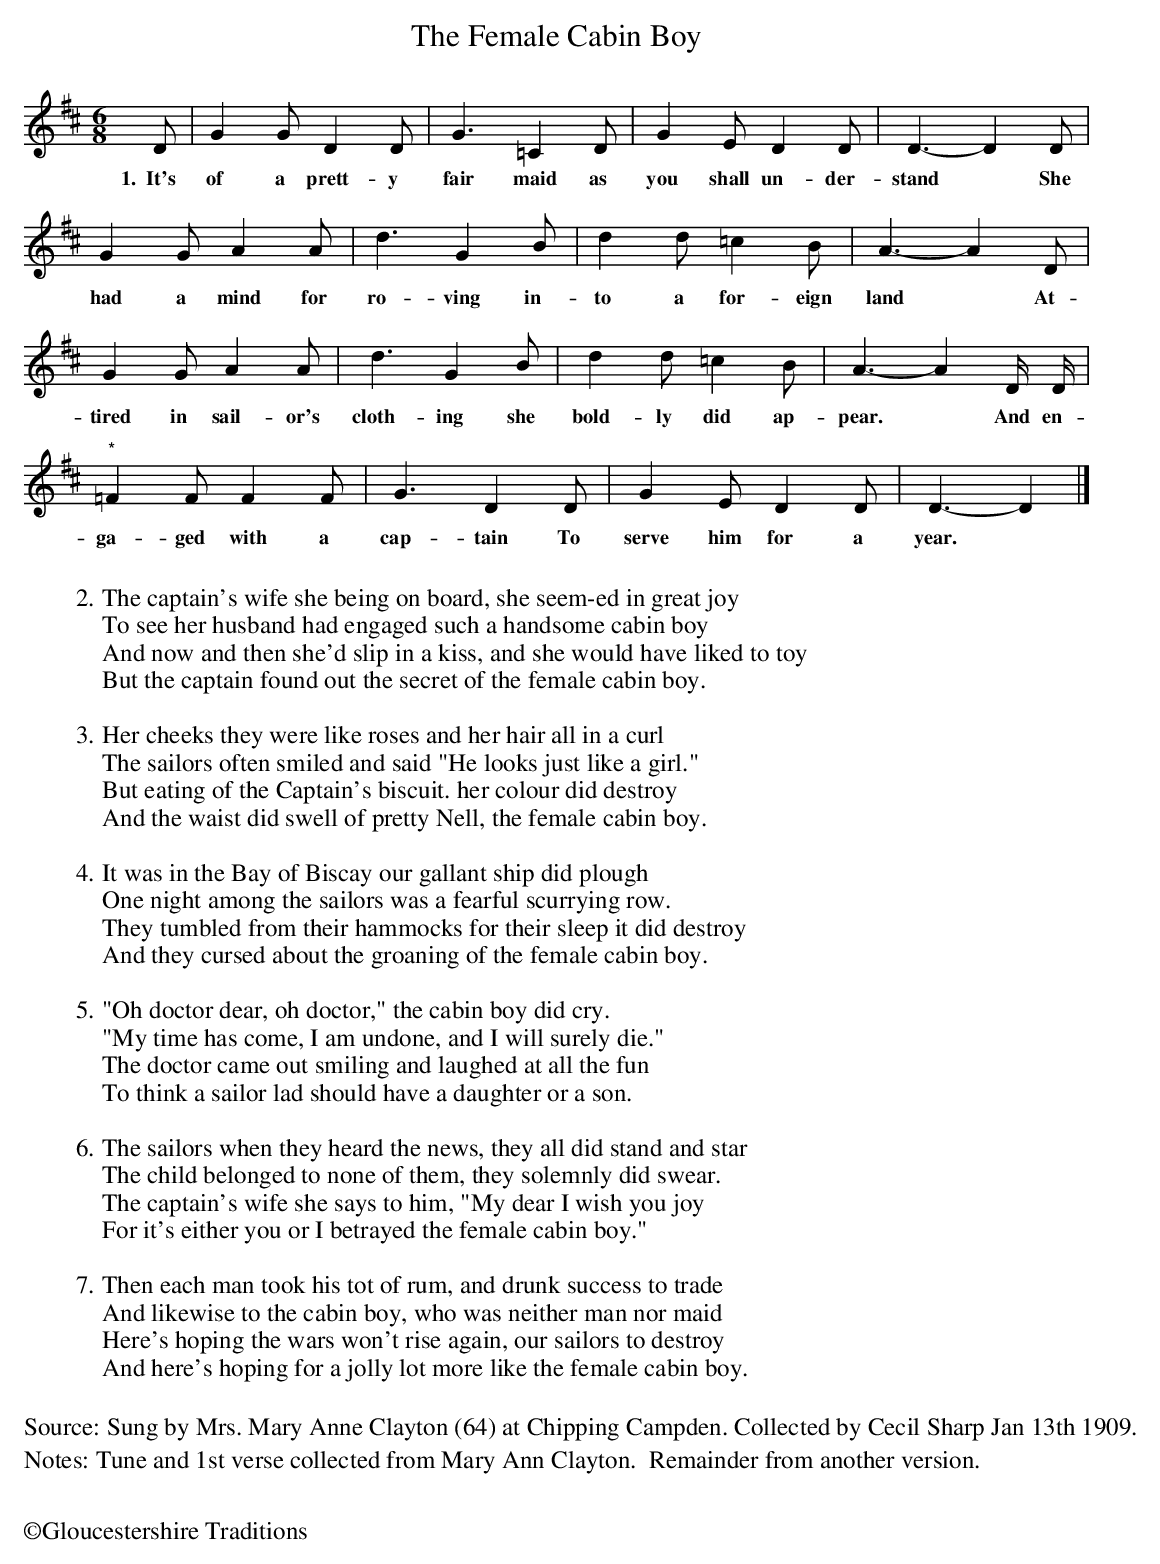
X:1
T:The Female Cabin Boy
L:1/8
M:6/8
K:D
D | G2 G D2 D | G3 =C2 D | G2 E D2 D | D3- D2 D |$ G2 G A2 A | d3 G2 B | d2 d =c2 B | A3- A2 D |$
w:1.~~It's|of a prett- y|fair maid as|you shall un- der-|stand * She|had a mind for|ro- ving in-|to a for- eign|land * At-|
G2 G A2 A | d3 G2 B | d2 d =c2 B | A3- A2 D/ D/ |$"^*" =F2 F F2 F | G3 D2 D | G2 E D2 D |
w: tired in sail- or's|cloth- ing she|bold- ly did ap-|pear.* And en-|ga- ged with a|cap- tain To|serve him for a|
D3- D2 |]
w: year. *|
w:
W:
W:2. The captain's wife she being on board, she seem-ed in great joy
W:To see her husband had engaged such a handsome cabin boy
W:And now and then she'd slip in a kiss, and she would have liked to toy
W:But the captain found out the secret of the female cabin boy.
W:
W:3. Her cheeks they were like roses and her hair all in a curl
W:The sailors often smiled and said "He looks just like a girl."
W:But eating of the Captain's biscuit. her colour did destroy
W:And the waist did swell of pretty Nell, the female cabin boy.
W:
W:4. It was in the Bay of Biscay our gallant ship did plough
W:One night among the sailors was a fearful scurrying row.
W:They tumbled from their hammocks for their sleep it did destroy
W:And they cursed about the groaning of the female cabin boy.
W:
W:5."Oh doctor dear, oh doctor," the cabin boy did cry.
W:"My time has come, I am undone, and I will surely die."
W:The doctor came out smiling and laughed at all the fun
W:To think a sailor lad should have a daughter or a son.
W:
W:6. The sailors when they heard the news, they all did stand and star
W:The child belonged to none of them, they solemnly did swear.
W:The captain's wife she says to him, "My dear I wish you joy
W:For it's either you or I betrayed the female cabin boy."
W:
W:7. Then each man took his tot of rum, and drunk success to trade
W:And likewise to the cabin boy, who was neither man nor maid
W:Here's hoping the wars won't rise again, our sailors to destroy
W:And here's hoping for a jolly lot more like the female cabin boy.
W:
